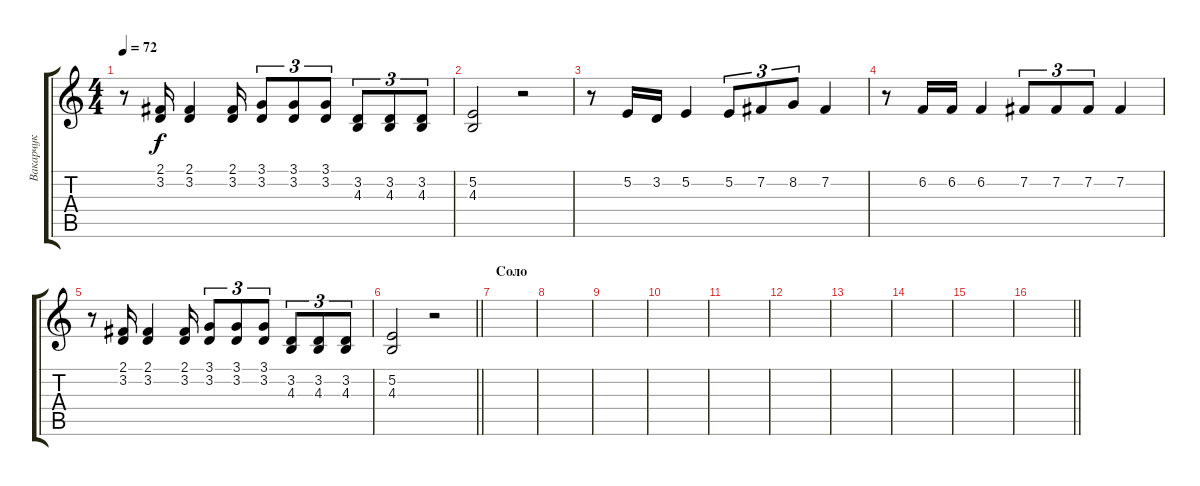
\track ("Вакарчук" "Вакарчук") {instrument tenorsax}
\staff {score tabs}
\tuning (E4 B3 G3 D3 A2 E2) {hide}
\ts (4 4)
\tempo 72
\clef g2
\ks c
r.8{dy f} (2.1 3.2).16 (2.1 3.2).4 (2.1 3.2).16 (3.1 3.2).8{tu (3 2)} (3.1 3.2).8{tu (3 2)} (3.1 3.2).8{tu (3 2)} (3.2 4.3).8{tu (3 2)} (3.2 4.3).8{tu (3 2)} (3.2 4.3).8{tu (3 2)} |
(5.2 4.3).2 r.2 |
r.8 5.2.16 3.2.16 5.2.4 5.2.8{tu (3 2)} 7.2.8{tu (3 2)} 8.2.8{tu (3 2)} 7.2.4 |
r.8 6.2.16 6.2.16 6.2.4 7.2.8{tu (3 2)} 7.2.8{tu (3 2)} 7.2.8{tu (3 2)} 7.2.4 |
r.8 (2.1 3.2).16 (2.1 3.2).4 (2.1 3.2).16 (3.1 3.2).8{tu (3 2)} (3.1 3.2).8{tu (3 2)} (3.1 3.2).8{tu (3 2)} (3.2 4.3).8{tu (3 2)} (3.2 4.3).8{tu (3 2)} (3.2 4.3).8{tu (3 2)} |
\barLineRight lightlight
(5.2 4.3).2 r.2 |
\section ("" "Соло")
|
|
|
|
|
|
|
|
|
\barLineRight lightlight
